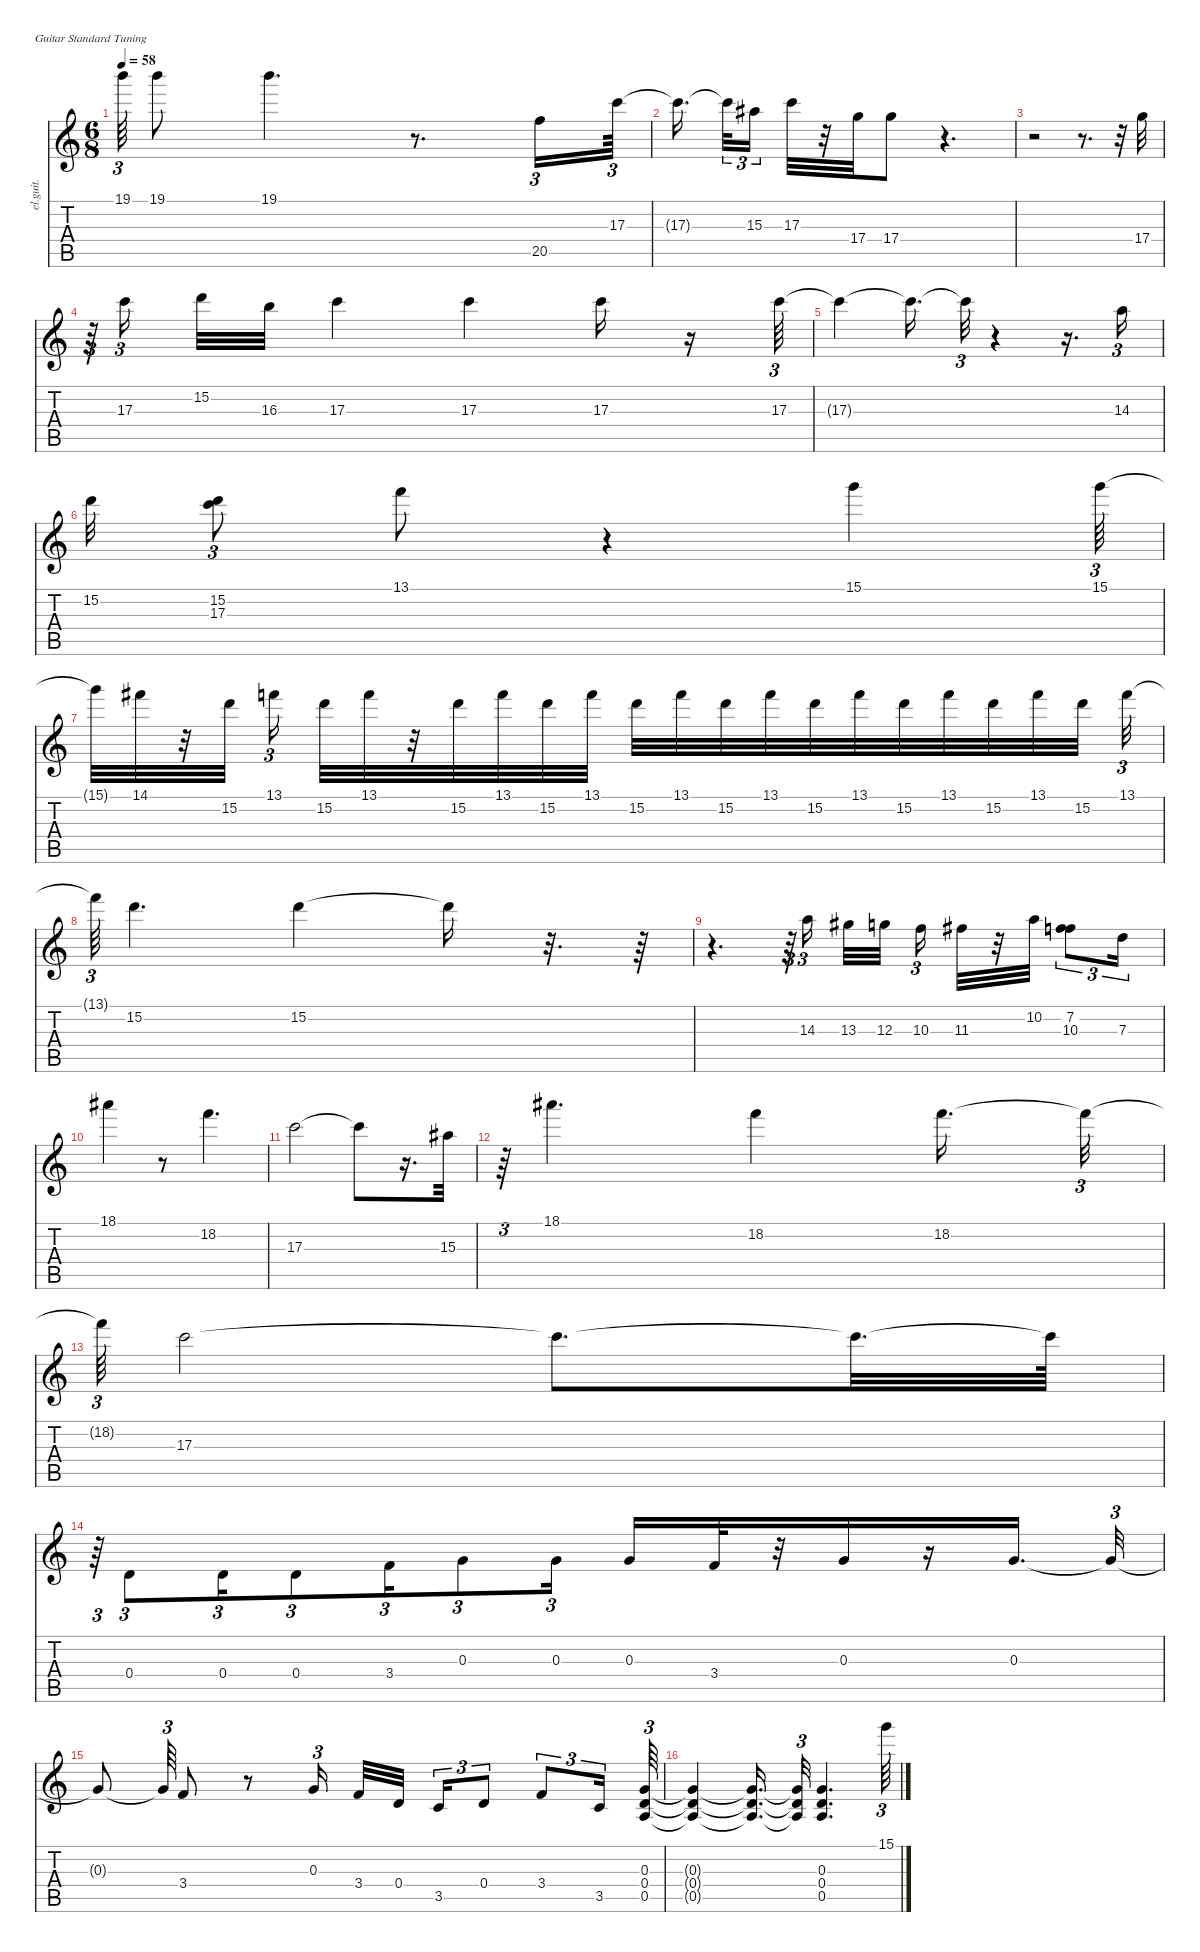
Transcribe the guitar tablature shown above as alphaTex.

\defaultSystemsLayout 4
\hideDynamics
\bracketExtendMode nobrackets
\otherSystemsTrackNameOrientation horizontal
\track ("Guitar Attack" "el.guit.") {instrument electricguitarclean}
\staff {score tabs}
\tuning (E4 B3 G3 D3 A2 E2)
\ts (6 8)
\tempo 58
\clef g2
\ks c
19.1{t}.64{tu (3 2) dy f beam Down} 19.1.8{dy ff beam Down} 19.1.4{d beam Down} r.8{d beam Down} 20.5.16{tu (3 2) beam Down} 17.3.64{tu (3 2) beam Down} |
17.3{t}.16{d dy f beam Down} 17.3{t}.32{tu (3 2) beam Down} 15.3{acc #}.16{tu (3 2) dy ff beam Down} 17.3.32{beam Down} r.32{beam Down} 17.4.32{beam Down} 17.4.8{beam Down} r.4{d beam Down} |
r.2{beam Down} r.8{d beam Down} r.32{beam Down} 17.4.32{beam Down} |
r.64{tu (3 2) beam Down} 17.3.16{tu (3 2) beam Down} 15.2.32{beam Down} 16.3.32{beam Down} 17.3.4{beam Down} 17.3.4{beam Down} 17.3.16{beam Down} r.16{beam Down} 17.3.64{tu (3 2) beam Down} |
17.3{t}.4{dy f beam Down} 17.3{t}.16{d beam Down} 17.3{t}.32{tu (3 2) beam Down} r.4{beam Down} r.16{d beam Down} 14.3.16{tu (3 2) dy ff beam Down} |
15.2.32{beam Down} (15.2 17.3).8{tu (3 2) beam Down} 13.1.8{beam Down} r.4{beam Down} 15.1.4{beam Down} 15.1.64{tu (3 2) beam Down} |
15.1{t}.32{dy f beam Down} 14.1{acc #}.32{dy ff beam Down} r.32{beam Down} 15.2.32{beam Down} 13.1.16{tu (3 2) beam Down} 15.2.32{beam Down} 13.1.32{beam Down} r.32{beam Down} 15.2.32{beam Down} 13.1.32{beam Down} 15.2.32{beam Down} 13.1.32{beam Down} 15.2.32{beam Down} 13.1.32{beam Down} 15.2.32{beam Down} 13.1.32{beam Down} 15.2.32{beam Down} 13.1.32{beam Down} 15.2.32{beam Down} 13.1.32{beam Down} 15.2.32{beam Down} 13.1.32{beam Down} 15.2.32{beam Down} 13.1.32{tu (3 2) beam Down} |
13.1{t}.64{tu (3 2) dy f beam Down} 15.2.4{d dy ff beam Down} 15.2.4{beam Down} 15.2{t}.16{dy f beam Down} r.32{d beam Down} r.64{beam Down} |
r.4{d beam Down} r.64{tu (3 2) beam Down} 14.3.16{tu (3 2) dy ff beam Down} 13.3{acc #}.32{beam Down} 12.3.32{beam Down} 10.3.16{tu (3 2) beam Down} 11.3{acc #}.32{beam Down} r.32{beam Down} 10.2.32{beam Down} (7.2{acc #} 10.3).8{tu (3 2) beam Down} 7.3.16{tu (3 2) beam Down} |
18.1{acc #}.4{beam Down} r.8{beam Down} 18.2.4{d beam Down} |
17.3.2{beam Down} 17.3{t}.8{dy f beam Down} r.16{d beam Down} 15.3{acc #}.32{dy ff beam Down} |
r.64{tu (3 2) beam Down} 18.1{acc #}.4{d beam Down} 18.2.4{beam Down} 18.2.16{d beam Down} 18.2{t}.32{tu (3 2) dy f beam Down} |
18.2{t}.64{tu (3 2) beam Down} 17.3.2{dy ff beam Down} 17.3{t}.8{d dy f beam Down} 17.3{t}.32{d beam Down} 17.3{t}.64{beam Down} |
r.64{tu (3 2) beam Down} 0.4.8{tu (3 2) dy ff beam Up} 0.4.16{tu (3 2) beam Up} 0.4.8{tu (3 2) beam Up} 3.4.16{tu (3 2) beam Up} 0.3.8{tu (3 2) beam Up} 0.3.16{tu (3 2) beam Up} 0.3.16{beam Up} 3.4.32{beam Up} r.32{beam Up} 0.3.16{beam Up} r.16{beam Up} 0.3.16{d beam Up} 0.3{t}.32{tu (3 2) dy f beam Up} |
0.3{t}.8{beam Up} 0.3{t}.64{tu (3 2) beam Up} 3.4.8{dy ff beam Up} r.8{beam Up} 0.3.16{tu (3 2) beam Up} 3.4.32{beam Up} 0.4.32{beam Up} 3.5.16{tu (3 2) beam Up} 0.4.8{tu (3 2) beam Up} 3.4.8{tu (3 2) beam Up} 3.5.16{tu (3 2) beam Up} (0.3 0.4 0.5).64{tu (3 2) beam Up} |
(0.3{t} 0.4{t} 0.5{t}).4{dy f beam Up} (0.3{t} 0.4{t} 0.5{t}).16{d beam Up} (0.3{t} 0.4{t} 0.5{t}).32{tu (3 2) beam Up} (0.3 0.4 0.5).4{d dy ff beam Up} 15.1.64{tu (3 2) beam Down}
